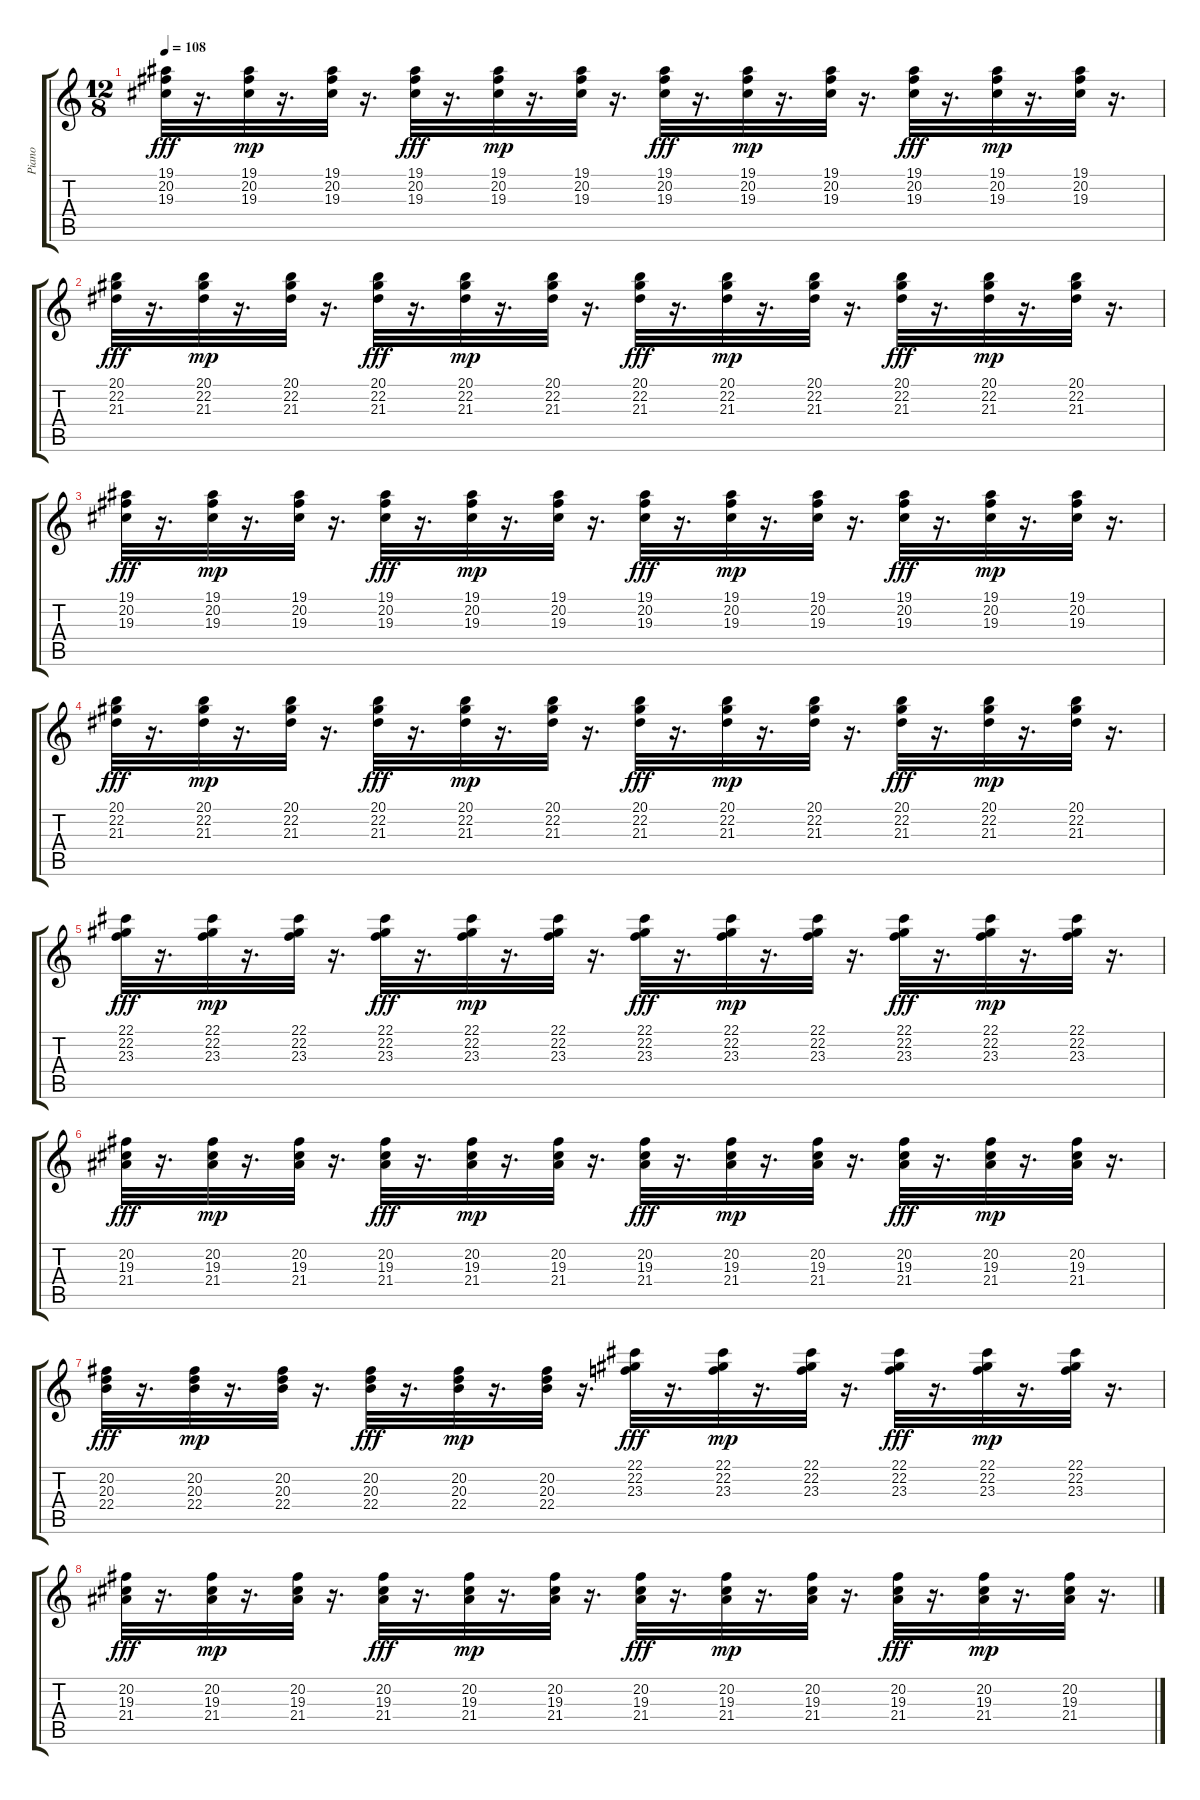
\track ("Piano" "Piano") {instrument acousticgrandpiano}
\staff {score tabs}
\tuning (Eb4 Bb3 Gb3 Db3 Ab2 Eb2) {hide}
\ts (12 8)
\tempo 108
\clef g2
\ks c
(19.1 20.2 19.3).32{dy fff} r.16{d} (19.1 20.2 19.3).32{dy mp} r.16{d} (19.1 20.2 19.3).32 r.16{d} (19.1 20.2 19.3).32{dy fff} r.16{d} (19.1 20.2 19.3).32{dy mp} r.16{d} (19.1 20.2 19.3).32 r.16{d} (19.1 20.2 19.3).32{dy fff} r.16{d} (19.1 20.2 19.3).32{dy mp} r.16{d} (19.1 20.2 19.3).32 r.16{d} (19.1 20.2 19.3).32{dy fff} r.16{d} (19.1 20.2 19.3).32{dy mp} r.16{d} (19.1 20.2 19.3).32 r.16{d} |
(20.1 22.2 21.3).32{dy fff} r.16{d} (20.1 22.2 21.3).32{dy mp} r.16{d} (20.1 22.2 21.3).32 r.16{d} (20.1 22.2 21.3).32{dy fff} r.16{d} (20.1 22.2 21.3).32{dy mp} r.16{d} (20.1 22.2 21.3).32 r.16{d} (20.1 22.2 21.3).32{dy fff} r.16{d} (20.1 22.2 21.3).32{dy mp} r.16{d} (20.1 22.2 21.3).32 r.16{d} (20.1 22.2 21.3).32{dy fff} r.16{d} (20.1 22.2 21.3).32{dy mp} r.16{d} (20.1 22.2 21.3).32 r.16{d} |
(19.1 20.2 19.3).32{dy fff} r.16{d} (19.1 20.2 19.3).32{dy mp} r.16{d} (19.1 20.2 19.3).32 r.16{d} (19.1 20.2 19.3).32{dy fff} r.16{d} (19.1 20.2 19.3).32{dy mp} r.16{d} (19.1 20.2 19.3).32 r.16{d} (19.1 20.2 19.3).32{dy fff} r.16{d} (19.1 20.2 19.3).32{dy mp} r.16{d} (19.1 20.2 19.3).32 r.16{d} (19.1 20.2 19.3).32{dy fff} r.16{d} (19.1 20.2 19.3).32{dy mp} r.16{d} (19.1 20.2 19.3).32 r.16{d} |
(20.1 22.2 21.3).32{dy fff} r.16{d} (20.1 22.2 21.3).32{dy mp} r.16{d} (20.1 22.2 21.3).32 r.16{d} (20.1 22.2 21.3).32{dy fff} r.16{d} (20.1 22.2 21.3).32{dy mp} r.16{d} (20.1 22.2 21.3).32 r.16{d} (20.1 22.2 21.3).32{dy fff} r.16{d} (20.1 22.2 21.3).32{dy mp} r.16{d} (20.1 22.2 21.3).32 r.16{d} (20.1 22.2 21.3).32{dy fff} r.16{d} (20.1 22.2 21.3).32{dy mp} r.16{d} (20.1 22.2 21.3).32 r.16{d} |
(22.1 22.2 23.3).32{dy fff} r.16{d} (22.1 22.2 23.3).32{dy mp} r.16{d} (22.1 22.2 23.3).32 r.16{d} (22.1 22.2 23.3).32{dy fff} r.16{d} (22.1 22.2 23.3).32{dy mp} r.16{d} (22.1 22.2 23.3).32 r.16{d} (22.1 22.2 23.3).32{dy fff} r.16{d} (22.1 22.2 23.3).32{dy mp} r.16{d} (22.1 22.2 23.3).32 r.16{d} (22.1 22.2 23.3).32{dy fff} r.16{d} (22.1 22.2 23.3).32{dy mp} r.16{d} (22.1 22.2 23.3).32 r.16{d} |
(20.2 19.3 21.4).32{dy fff} r.16{d} (20.2 19.3 21.4).32{dy mp} r.16{d} (20.2 19.3 21.4).32 r.16{d} (20.2 19.3 21.4).32{dy fff} r.16{d} (20.2 19.3 21.4).32{dy mp} r.16{d} (20.2 19.3 21.4).32 r.16{d} (20.2 19.3 21.4).32{dy fff} r.16{d} (20.2 19.3 21.4).32{dy mp} r.16{d} (20.2 19.3 21.4).32 r.16{d} (20.2 19.3 21.4).32{dy fff} r.16{d} (20.2 19.3 21.4).32{dy mp} r.16{d} (20.2 19.3 21.4).32 r.16{d} |
(20.2 20.3 22.4).32{dy fff} r.16{d} (20.2 20.3 22.4).32{dy mp} r.16{d} (20.2 20.3 22.4).32 r.16{d} (20.2 20.3 22.4).32{dy fff} r.16{d} (20.2 20.3 22.4).32{dy mp} r.16{d} (20.2 20.3 22.4).32 r.16{d} (22.1 22.2 23.3).32{dy fff} r.16{d} (22.1 22.2 23.3).32{dy mp} r.16{d} (22.1 22.2 23.3).32 r.16{d} (22.1 22.2 23.3).32{dy fff} r.16{d} (22.1 22.2 23.3).32{dy mp} r.16{d} (22.1 22.2 23.3).32 r.16{d} |
(20.2 19.3 21.4).32{dy fff} r.16{d} (20.2 19.3 21.4).32{dy mp} r.16{d} (20.2 19.3 21.4).32 r.16{d} (20.2 19.3 21.4).32{dy fff} r.16{d} (20.2 19.3 21.4).32{dy mp} r.16{d} (20.2 19.3 21.4).32 r.16{d} (20.2 19.3 21.4).32{dy fff} r.16{d} (20.2 19.3 21.4).32{dy mp} r.16{d} (20.2 19.3 21.4).32 r.16{d} (20.2 19.3 21.4).32{dy fff} r.16{d} (20.2 19.3 21.4).32{dy mp} r.16{d} (20.2 19.3 21.4).32 r.16{d}
